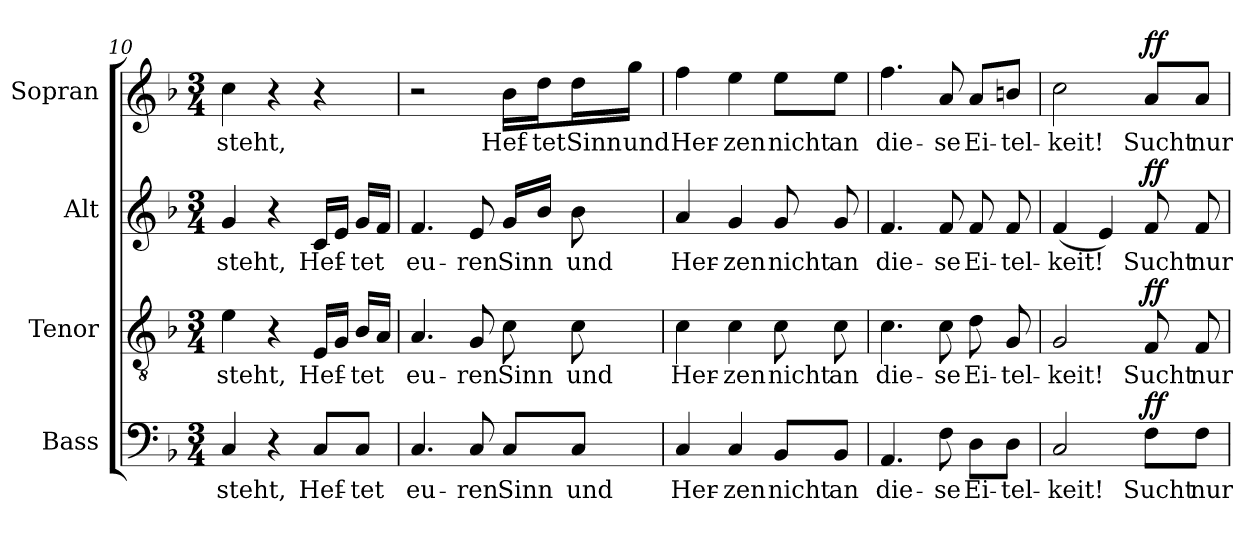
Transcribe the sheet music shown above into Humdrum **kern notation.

**kern	**text	**dynam	**kern	**text	**dynam	**kern	**text	**dynam	**kern	**text	**dynam
*part4	*part4	*part4	*part3	*part3	*part3	*part2	*part2	*part2	*part1	*part1	*part1
*staff4	*staff4	*staff4	*staff3	*staff3	*staff3	*staff2	*staff2	*staff2	*staff1	*staff1	*staff1
*I"Bass	*	*	*I"Tenor	*	*	*I"Alt	*	*	*I"Sopran	*	*
*I'B.	*	*	*I'T.	*	*	*I'A.	*	*	*I'S.	*	*
*clefF4	*	*	*clefGv2	*	*	*clefG2	*	*	*clefG2	*	*
*	*	*	*ITrd7c12	*	*	*	*	*	*	*	*
*k[b-]	*	*	*k[b-]	*	*	*k[b-]	*	*	*k[b-]	*	*
*F:	*	*	*F:	*	*	*F:	*	*	*F:	*	*
*M3/4	*	*	*M3/4	*	*	*M3/4	*	*	*M3/4	*	*
=10	=10	=10	=10	=10	=10	=10	=10	=10	=10	=10	=10
!	!LO:LY:b:color=#000000	!	!	!	!	!	!	!	!	!	!
!	!	!	!	!LO:LY:b:color=#000000	!	!	!	!	!	!	!
!	!	!	!	!	!	!	!LO:LY:b:color=#000000	!	!	!	!
!	!	!	!	!	!	!	!	!	!	!LO:LY:b:color=#000000	!
4Ci/	steht,	.	4Ei\	steht,	.	4gi/	steht,	.	4cci\	steht,	.
4r	.	.	4r	.	.	4r	.	.	4r	.	.
!	!LO:LY:b:color=#000000	!	!	!	!	!	!	!	!	!	!
!	!	!	!	!LO:LY:b:color=#000000	!	!	!	!	!	!	!
!	!	!	!	!	!	!	!LO:LY:b:color=#000000	!	!	!	!
8Ci/L	Hef-	.	16EEi/LL	Hef-	.	16ci/LL	Hef-	.	4r	.	.
.	.	.	16GGi/JJ	.	.	16ei/JJ	.	.	.	.	.
!	!LO:LY:b:color=#000000	!	!	!	!	!	!	!	!	!	!
!	!	!	!	!LO:LY:b:color=#000000	!	!	!	!	!	!	!
!	!	!	!	!	!	!	!LO:LY:b:color=#000000	!	!	!	!
8Ci/J	-tet	.	16BB-i/LL	-tet	.	16gi/LL	-tet	.	.	.	.
.	.	.	16AAi/JJ	.	.	16fi/JJ	.	.	.	.	.
=11	=11	=11	=11	=11	=11	=11	=11	=11	=11	=11	=11
!	!LO:LY:b:color=#000000	!	!	!	!	!	!	!	!	!	!
!	!	!	!	!LO:LY:b:color=#000000	!	!	!	!	!	!	!
!	!	!	!	!	!	!	!LO:LY:b:color=#000000	!	!	!	!
4.Ci/	eu-	.	4.AAi/	eu-	.	4.fi/	eu-	.	2r	.	.
!	!LO:LY:b:color=#000000	!	!	!	!	!	!	!	!	!	!
!	!	!	!	!LO:LY:b:color=#000000	!	!	!	!	!	!	!
!	!	!	!	!	!	!	!LO:LY:b:color=#000000	!	!	!	!
8Ci/	-ren	.	8GGi/	-ren	.	8ei/	-ren	.	.	.	.
!	!LO:LY:b:color=#000000	!	!	!	!	!	!	!	!	!	!
!	!	!	!	!LO:LY:b:color=#000000	!	!	!	!	!	!	!
!	!	!	!	!	!	!	!LO:LY:b:color=#000000	!	!	!	!
!	!	!	!	!	!	!	!	!	!	!LO:LY:b:color=#000000	!
8Ci/L	Sinn	.	8Ci\	Sinn	.	16gi/LL	Sinn	.	16b-i\LL	Hef-	.
!	!	!	!	!	!	!	!	!	!	!LO:LY:b:color=#000000	!
.	.	.	.	.	.	16b-i/JJ	.	.	16ddi\J	-tet	.
!	!LO:LY:b:color=#000000	!	!	!	!	!	!	!	!	!	!
!	!	!	!	!LO:LY:b:color=#000000	!	!	!	!	!	!	!
!	!	!	!	!	!	!	!LO:LY:b:color=#000000	!	!	!	!
!	!	!	!	!	!	!	!	!	!	!LO:LY:b:color=#000000	!
8Ci/J	und	.	8Ci\	und	.	8b-i\	und	.	16ddi\L	Sinn	.
!	!	!	!	!	!	!	!	!	!	!LO:LY:b:color=#000000	!
.	.	.	.	.	.	.	.	.	16ggi\JJ	und	.
!!LO:LB:g=z
=12	=12	=12	=12	=12	=12	=12	=12	=12	=12	=12	=12
!	!LO:LY:b:color=#000000	!	!	!	!	!	!	!	!	!	!
!	!	!	!	!LO:LY:b:color=#000000	!	!	!	!	!	!	!
!	!	!	!	!	!	!	!LO:LY:b:color=#000000	!	!	!	!
!	!	!	!	!	!	!	!	!	!	!LO:LY:b:color=#000000	!
4Ci/	Her-	.	4Ci\	Her-	.	4ai/	Her-	.	4ffi\	Her-	.
!	!LO:LY:b:color=#000000	!	!	!	!	!	!	!	!	!	!
!	!	!	!	!LO:LY:b:color=#000000	!	!	!	!	!	!	!
!	!	!	!	!	!	!	!LO:LY:b:color=#000000	!	!	!	!
!	!	!	!	!	!	!	!	!	!	!LO:LY:b:color=#000000	!
4Ci/	-zen	.	4Ci\	-zen	.	4gi/	-zen	.	4eei\	-zen	.
!	!LO:LY:b:color=#000000	!	!	!	!	!	!	!	!	!	!
!	!	!	!	!LO:LY:b:color=#000000	!	!	!	!	!	!	!
!	!	!	!	!	!	!	!LO:LY:b:color=#000000	!	!	!	!
!	!	!	!	!	!	!	!	!	!	!LO:LY:b:color=#000000	!
8BB-i/L	nicht	.	8Ci\	nicht	.	8gi/	nicht	.	8eei\L	nicht	.
!	!LO:LY:b:color=#000000	!	!	!	!	!	!	!	!	!	!
!	!	!	!	!LO:LY:b:color=#000000	!	!	!	!	!	!	!
!	!	!	!	!	!	!	!LO:LY:b:color=#000000	!	!	!	!
!	!	!	!	!	!	!	!	!	!	!LO:LY:b:color=#000000	!
8BB-i/J	an	.	8Ci\	an	.	8gi/	an	.	8eei\J	an	.
=13	=13	=13	=13	=13	=13	=13	=13	=13	=13	=13	=13
!	!LO:LY:b:color=#000000	!	!	!	!	!	!	!	!	!	!
!	!	!	!	!LO:LY:b:color=#000000	!	!	!	!	!	!	!
!	!	!	!	!	!	!	!LO:LY:b:color=#000000	!	!	!	!
!	!	!	!	!	!	!	!	!	!	!LO:LY:b:color=#000000	!
4.AAi/	die-	.	4.Ci\	die-	.	4.fi/	die-	.	4.ffi\	die-	.
!	!LO:LY:b:color=#000000	!	!	!	!	!	!	!	!	!	!
!	!	!	!	!LO:LY:b:color=#000000	!	!	!	!	!	!	!
!	!	!	!	!	!	!	!LO:LY:b:color=#000000	!	!	!	!
!	!	!	!	!	!	!	!	!	!	!LO:LY:b:color=#000000	!
8Fi\	-se	.	8Ci\	-se	.	8fi/	-se	.	8ai/	-se	.
!	!LO:LY:b:color=#000000	!	!	!	!	!	!	!	!	!	!
!	!	!	!	!LO:LY:b:color=#000000	!	!	!	!	!	!	!
!	!	!	!	!	!	!	!LO:LY:b:color=#000000	!	!	!	!
!	!	!	!	!	!	!	!	!	!	!LO:LY:b:color=#000000	!
8Di\L	Ei-	.	8Di\	Ei-	.	8fi/	Ei-	.	8ai/L	Ei-	.
!	!LO:LY:b:color=#000000	!	!	!	!	!	!	!	!	!	!
!	!	!	!	!LO:LY:b:color=#000000	!	!	!	!	!	!	!
!	!	!	!	!	!	!	!LO:LY:b:color=#000000	!	!	!	!
!	!	!	!	!	!	!	!	!	!	!LO:LY:b:color=#000000	!
8Di\J	-tel-	.	8GGi/	-tel-	.	8fi/	-tel-	.	8bni/J	-tel-	.
=14	=14	=14	=14	=14	=14	=14	=14	=14	=14	=14	=14
!	!LO:LY:b:color=#000000	!	!	!	!	!	!	!	!	!	!
!	!	!	!	!LO:LY:b:color=#000000	!	!	!	!	!	!	!
!	!	!	!	!	!	!	!LO:LY:b:color=#000000	!	!	!	!
!	!	!	!	!	!	!	!	!	!	!LO:LY:b:color=#000000	!
2Ci/	-keit!	.	2GGi/	-keit!	.	(4fi/	-keit!	.	2cci\	-keit!	.
.	.	.	.	.	.	4ei/)	.	.	.	.	.
!	!LO:LY:b:color=#000000	!	!	!	!	!	!	!	!	!	!
!	!	!	!	!LO:LY:b:color=#000000	!	!	!	!	!	!	!
!	!	!	!	!	!	!	!LO:LY:b:color=#000000	!	!	!	!
!	!	!	!	!	!	!	!	!	!	!LO:LY:b:color=#000000	!
8Fi\L	Sucht	ff	8FFi/	Sucht	ff	8fi/	Sucht	ff	8ai/L	Sucht	ff
!	!LO:LY:b:color=#000000	!	!	!	!	!	!	!	!	!	!
!	!	!	!	!LO:LY:b:color=#000000	!	!	!	!	!	!	!
!	!	!	!	!	!	!	!LO:LY:b:color=#000000	!	!	!	!
!	!	!	!	!	!	!	!	!	!	!LO:LY:b:color=#000000	!
8Fi\J	nur	.	8FFi/	nur	.	8fi/	nur	.	8ai/J	nur	.
=	=	=	=	=	=	=	=	=	=	=	=
*-	*-	*-	*-	*-	*-	*-	*-	*-	*-	*-	*-
